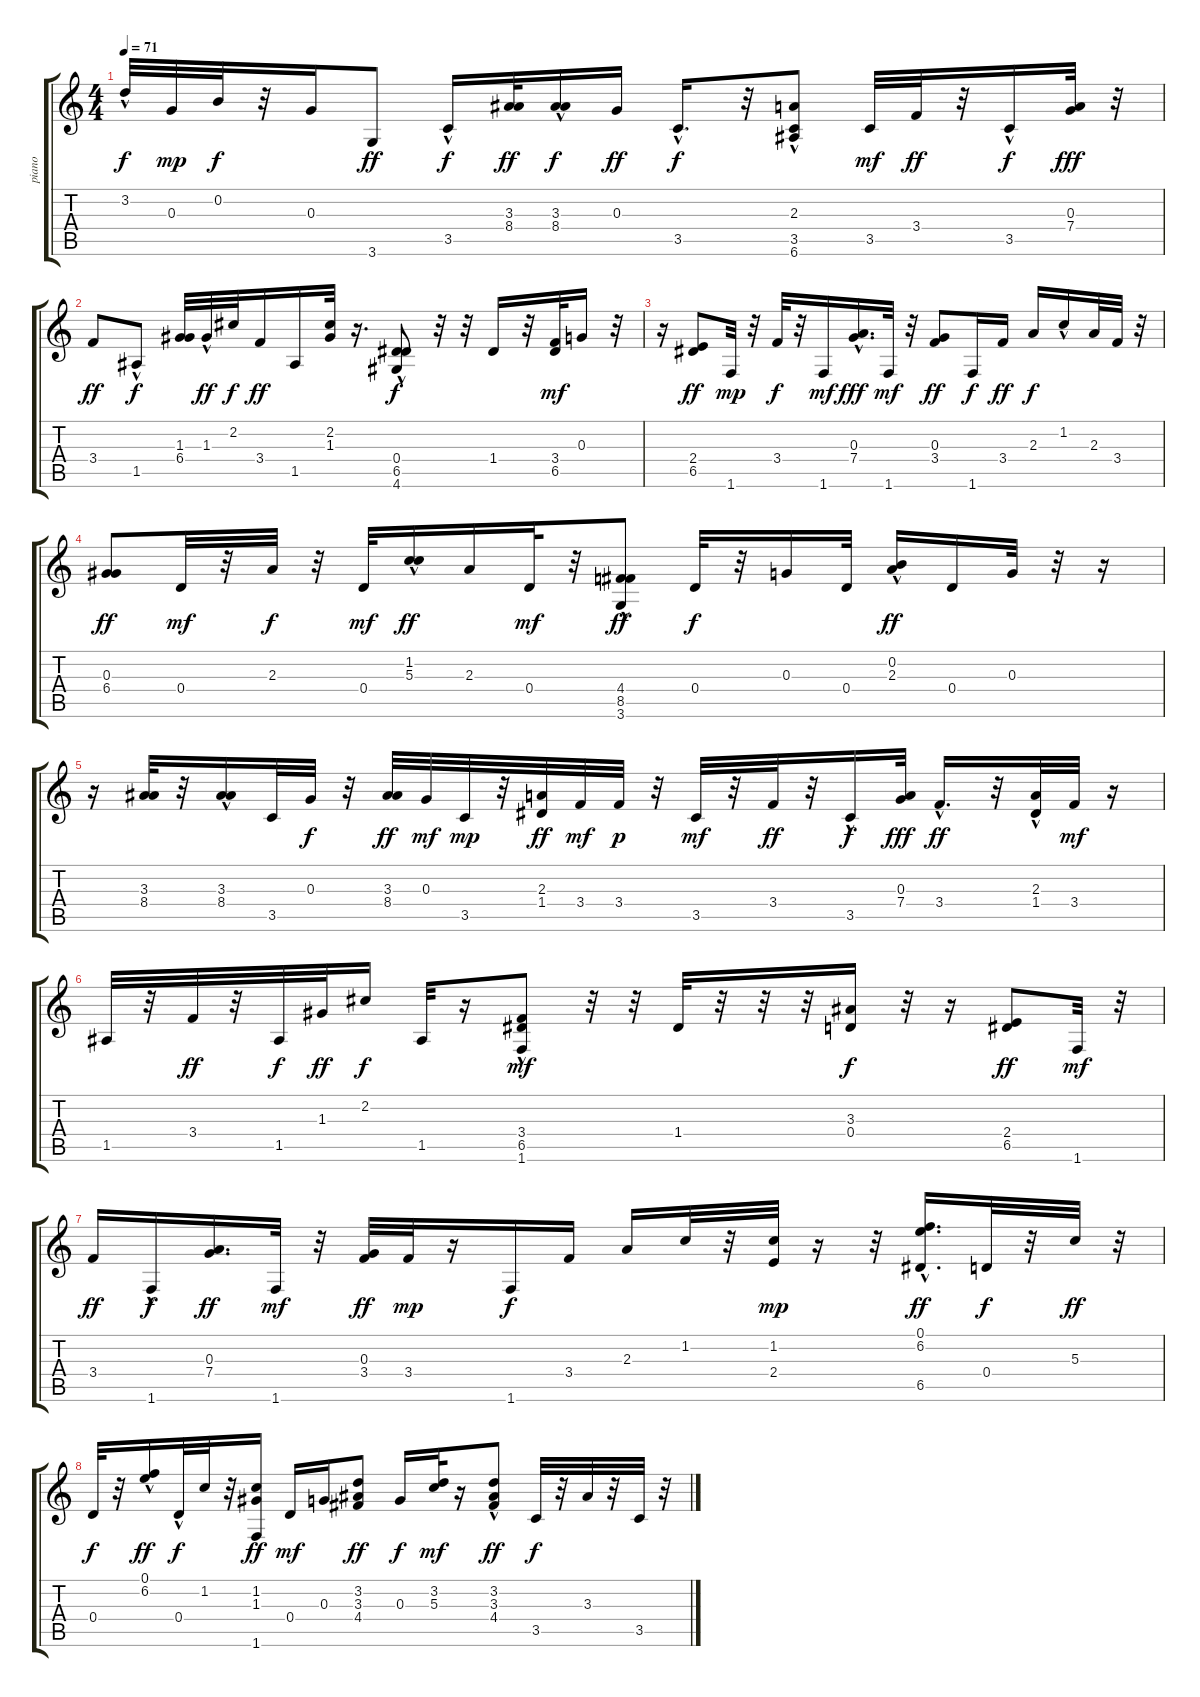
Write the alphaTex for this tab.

\track ("piano" "piano") {instrument acousticguitarnylon}
\staff {score tabs}
\tuning (E4 B3 G3 D3 A2 E2) {hide}
\ts (4 4)
\tempo 71
\clef g2
\ks c
3.2{hac}.32{dy f} 0.3.32{dy mp} 0.2.32{dy f} r.32 0.3.16 3.6.8{dy ff} 3.5{hac}.16{dy f} (3.3 8.4).32{dy ff} (3.3{hac} 8.4{hac}).16{dy f} 0.3.16{dy ff} 3.5{hac}.16{d dy f} r.32 (2.3 3.5{hac} 6.6).8 3.5.32{dy mf} 3.4.32{dy ff} r.32 3.5{hac}.16{dy f} (0.3 7.4).32{dy fff} r.32 |
3.4.8{dy ff} 1.5{hac}.8{dy f} (1.3 6.4).32 1.3{hac}.32{dy ff} 2.2.32{dy f} 3.4.16{dy ff} 1.5.16 (2.2 1.3).32 r.16{d} (0.4 6.5{hac} 4.6).8{dy f} r.32 r.32 1.4.16 r.32 (3.4 6.5).32{dy mf} 0.3.16 r.32 |
r.16 (2.4 6.5).8{dy ff} 1.6.32{dy mp} r.32 3.4.32{dy f} r.32 1.6.16{dy mf} (0.3 7.4{hac}).16{d dy fff} 1.6.32{dy mf} r.32 (0.3 3.4).8{dy ff} 1.6.16{dy f} 3.4.16{dy ff} 2.3.16{dy f} 1.2{hac}.16 2.3.32 3.4.32 r.32 |
(0.3 6.4).8{dy ff} 0.4.32{dy mf} r.32 2.3.32{dy f} r.32 0.4.32{dy mf} (1.2{hac} 5.3{hac}).16{dy ff} 2.3.16 0.4.32{dy mf} r.32 (4.4 8.5 3.6{hac}).8{dy ff} 0.4.32{dy f} r.32 0.3.16 0.4.32 (0.2{hac} 2.3{hac}).16{dy ff} 0.4.16 0.3.32 r.32 r.16 |
r.16 (3.3 8.4).32 r.32 (3.3{hac} 8.4{hac}).16 3.5.32 0.3.32{dy f} r.32 (3.3 8.4).32{dy ff} 0.3.32{dy mf} 3.5.32{dy mp} r.32 (2.3 1.4).32{dy ff} 3.4.32{dy mf} 3.4.32{dy p} r.32 3.5.32{dy mf} r.32 3.4.32{dy ff} r.32 3.5{hac}.16{dy f} (0.3 7.4).32{dy fff} 3.4{hac}.16{d dy ff} r.32 (2.3 1.4{hac}).32 3.4.32{dy mf} r.16 |
1.5.32 r.32 3.4.32{dy ff} r.32 1.5.32{dy f} 1.3.32{dy ff} 2.2.16{dy f} 1.5.32 r.16 (3.4 6.5{hac} 1.6).8{dy mf} r.32 r.32 1.4.32 r.32 r.32 r.32 (3.3 0.4).16{dy f} r.32 r.16 (2.4 6.5).8{dy ff} 1.6.32{dy mf} r.32 |
3.4.16{dy ff} 1.6{hac}.16{dy f} (0.3 7.4).16{d dy ff} 1.6.32{dy mf} r.32 (0.3 3.4).32{dy ff} 3.4.32{dy mp} r.16 1.6.16{dy f} 3.4.16 2.3.16 1.2.32 r.32 (1.2 2.4).32{dy mp} r.16 r.32 (0.1 6.2 6.5{hac}).16{d dy ff} 0.4.32{dy f} r.32 5.3.32{dy ff} r.32 |
0.4.32{dy f} r.32 (0.1{hac} 6.2).16{dy ff} 0.4{hac}.32{dy f} 1.2.32 r.32 (1.2 1.3 1.6).16{dy ff} 0.4.16{dy mf} 0.3.16 (3.2 3.3 4.4).8{dy ff} 0.3.16{dy f} (3.2 5.3).32{dy mf} r.16 (3.2 3.3{hac} 4.4).8{dy ff} 3.5.32{dy f} r.32 3.3.32 r.32 3.5.32 r.32
